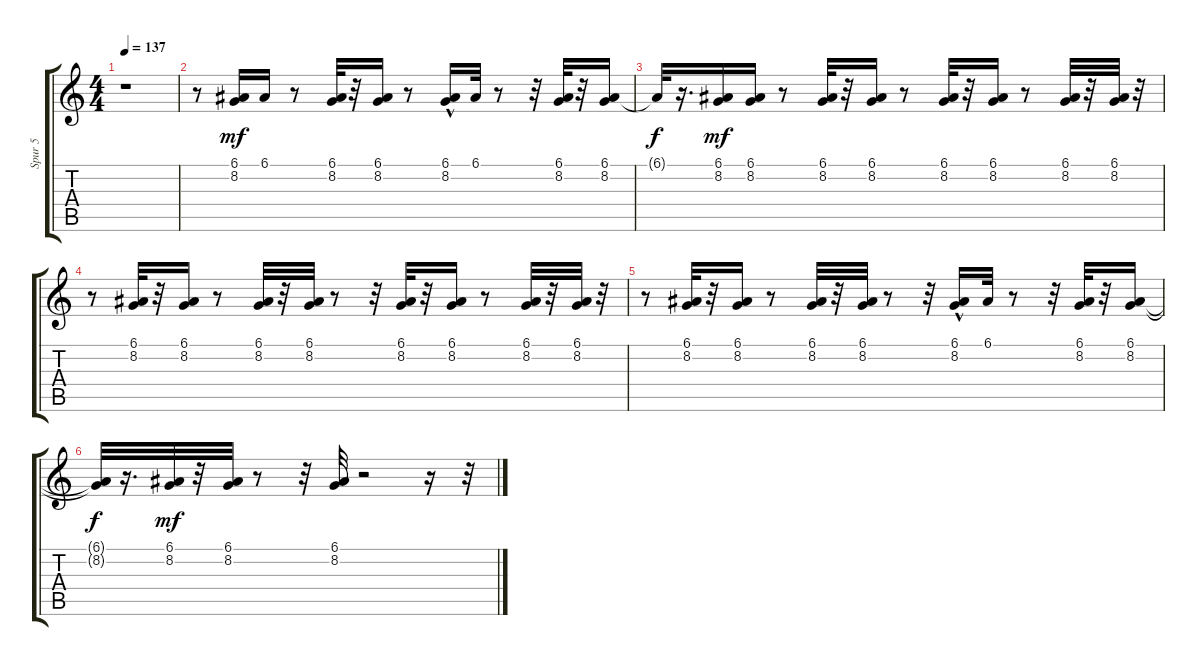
\track ("Spur 5" "Spur 5") {instrument lead2sawtooth}
\staff {score tabs}
\tuning (E4 B3 G3 D3 A2 E2) {hide}
\ts (4 4)
\tempo 137
\clef g2
\ks c
r.1{dy mf} |
r.8 (6.1 8.2).16 6.1.16 r.8 (6.1 8.2).32 r.32 (6.1 8.2).16 r.8 (6.1 8.2{hac}).16 6.1.32 r.8 r.32 (6.1 8.2).32 r.32 (6.1 8.2).16 |
6.1{t}.32{dy f} r.16{d} (6.1 8.2).16{dy mf} (6.1 8.2).16 r.8 (6.1 8.2).32 r.32 (6.1 8.2).16 r.8 (6.1 8.2).32 r.32 (6.1 8.2).16 r.8 (6.1 8.2).32 r.32 (6.1 8.2).32 r.32 |
r.8 (6.1 8.2).32 r.32 (6.1 8.2).16 r.8 (6.1 8.2).32 r.32 (6.1 8.2).32 r.8 r.32 (6.1 8.2).32 r.32 (6.1 8.2).16 r.8 (6.1 8.2).32 r.32 (6.1 8.2).32 r.32 |
r.8 (6.1 8.2).32 r.32 (6.1 8.2).16 r.8 (6.1 8.2).32 r.32 (6.1 8.2).32 r.8 r.32 (6.1 8.2{hac}).16 6.1.32 r.8 r.32 (6.1 8.2).32 r.32 (6.1 8.2).16 |
(6.1{t} 8.2{t}).32{dy f} r.16{d} (6.1 8.2).32{dy mf} r.32 (6.1 8.2).32 r.8 r.32 (6.1 8.2).32 r.2 r.16 r.32
